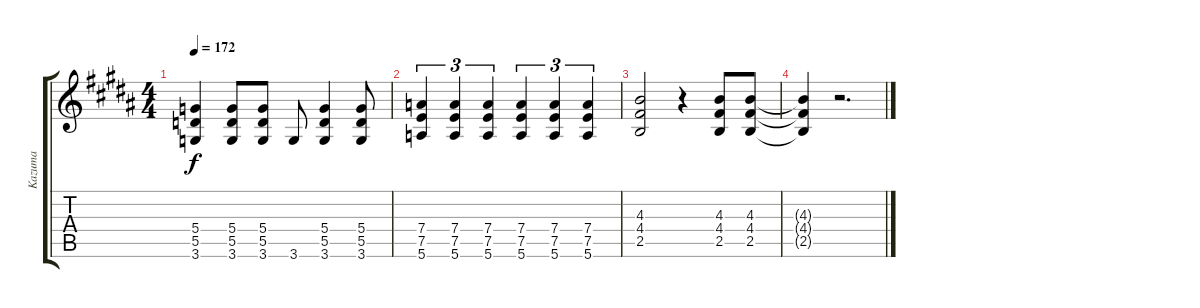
\track ("Kazuma" "Kazuma") {instrument overdrivenguitar}
\staff {score tabs}
\tuning (E4 B3 G3 D3 A2 E2) {hide}
\ts (4 4)
\tempo 172
\clef g2
\ks b
(5.4 5.5 3.6).4{dy f} (5.4 5.5 3.6).8 (5.4 5.5 3.6).8 3.6.8 (5.4 5.5 3.6).4 (5.4 5.5 3.6).8 |
(7.4 7.5 5.6).4{tu (3 2)} (7.4 7.5 5.6).4{tu (3 2)} (7.4 7.5 5.6).4{tu (3 2)} (7.4 7.5 5.6).4{tu (3 2)} (7.4 7.5 5.6).4{tu (3 2)} (7.4 7.5 5.6).4{tu (3 2)} |
(4.3 4.4 2.5).2 r.4 (4.3 4.4 2.5).8 (4.3 4.4 2.5).8 |
(4.3{t} 4.4{t} 2.5{t}).4 r.2{d}
